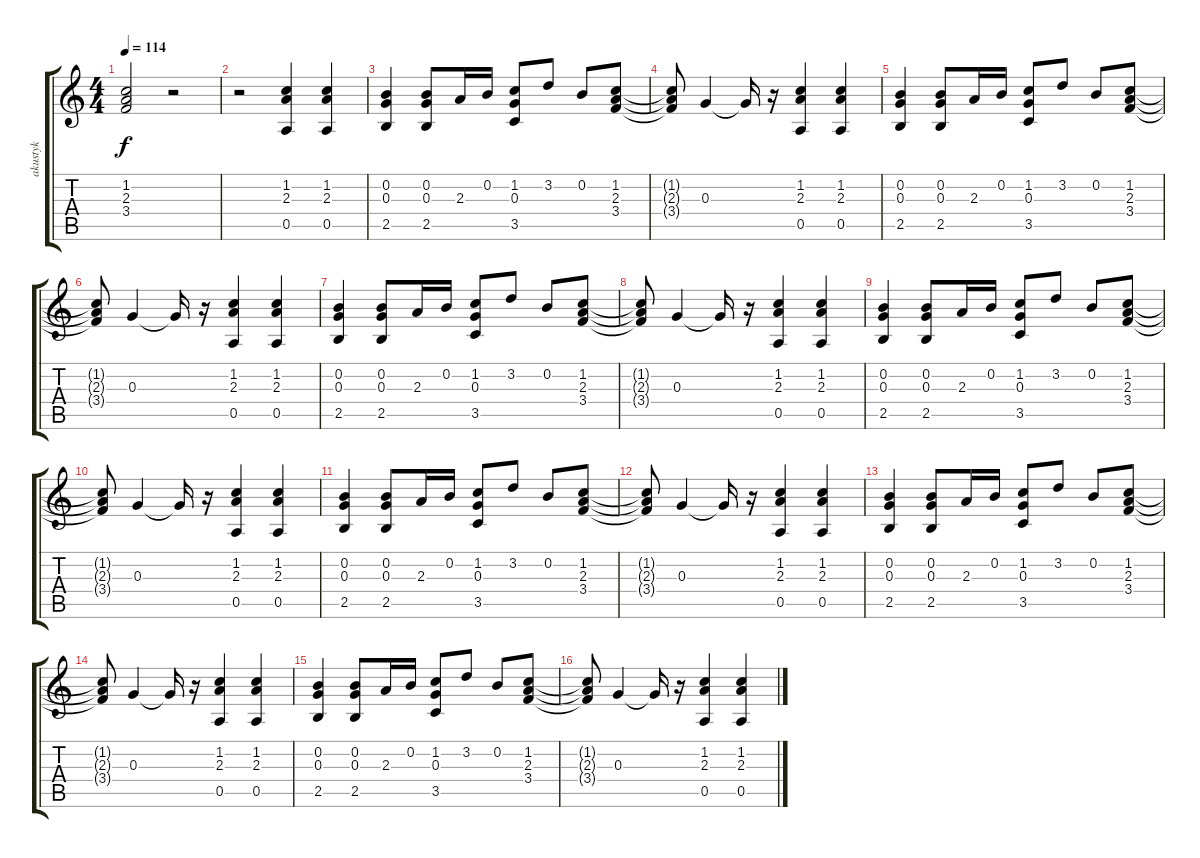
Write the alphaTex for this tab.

\track ("akustyk" "akustyk") {instrument acousticguitarsteel}
\staff {score tabs}
\tuning (E4 B3 G3 D3 A2 E2) {hide}
\ts (4 4)
\tempo 114
\clef g2
\ks c
(1.2{t} 2.3{t} 3.4{t}).2{dy f} r.2 |
r.2 (1.2 2.3 0.5).4 (1.2 2.3 0.5).4 |
(0.2 0.3 2.5).4 (0.2 0.3 2.5).8 2.3.16 0.2.16 (1.2 0.3 3.5).8 3.2.8 0.2.8 (1.2 2.3 3.4).8 |
(1.2{t} 2.3{t} 3.4{t}).8 0.3.4 0.3{t}.16 r.16 (1.2 2.3 0.5).4 (1.2 2.3 0.5).4 |
(0.2 0.3 2.5).4 (0.2 0.3 2.5).8 2.3.16 0.2.16 (1.2 0.3 3.5).8 3.2.8 0.2.8 (1.2 2.3 3.4).8 |
(1.2{t} 2.3{t} 3.4{t}).8 0.3.4 0.3{t}.16 r.16 (1.2 2.3 0.5).4 (1.2 2.3 0.5).4 |
(0.2 0.3 2.5).4 (0.2 0.3 2.5).8 2.3.16 0.2.16 (1.2 0.3 3.5).8 3.2.8 0.2.8 (1.2 2.3 3.4).8 |
(1.2{t} 2.3{t} 3.4{t}).8 0.3.4 0.3{t}.16 r.16 (1.2 2.3 0.5).4 (1.2 2.3 0.5).4 |
(0.2 0.3 2.5).4 (0.2 0.3 2.5).8 2.3.16 0.2.16 (1.2 0.3 3.5).8 3.2.8 0.2.8 (1.2 2.3 3.4).8 |
(1.2{t} 2.3{t} 3.4{t}).8 0.3.4 0.3{t}.16 r.16 (1.2 2.3 0.5).4 (1.2 2.3 0.5).4 |
(0.2 0.3 2.5).4 (0.2 0.3 2.5).8 2.3.16 0.2.16 (1.2 0.3 3.5).8 3.2.8 0.2.8 (1.2 2.3 3.4).8 |
(1.2{t} 2.3{t} 3.4{t}).8 0.3.4 0.3{t}.16 r.16 (1.2 2.3 0.5).4 (1.2 2.3 0.5).4 |
(0.2 0.3 2.5).4 (0.2 0.3 2.5).8 2.3.16 0.2.16 (1.2 0.3 3.5).8 3.2.8 0.2.8 (1.2 2.3 3.4).8 |
(1.2{t} 2.3{t} 3.4{t}).8 0.3.4 0.3{t}.16 r.16 (1.2 2.3 0.5).4 (1.2 2.3 0.5).4 |
(0.2 0.3 2.5).4 (0.2 0.3 2.5).8 2.3.16 0.2.16 (1.2 0.3 3.5).8 3.2.8 0.2.8 (1.2 2.3 3.4).8 |
(1.2{t} 2.3{t} 3.4{t}).8 0.3.4 0.3{t}.16 r.16 (1.2 2.3 0.5).4 (1.2 2.3 0.5).4
